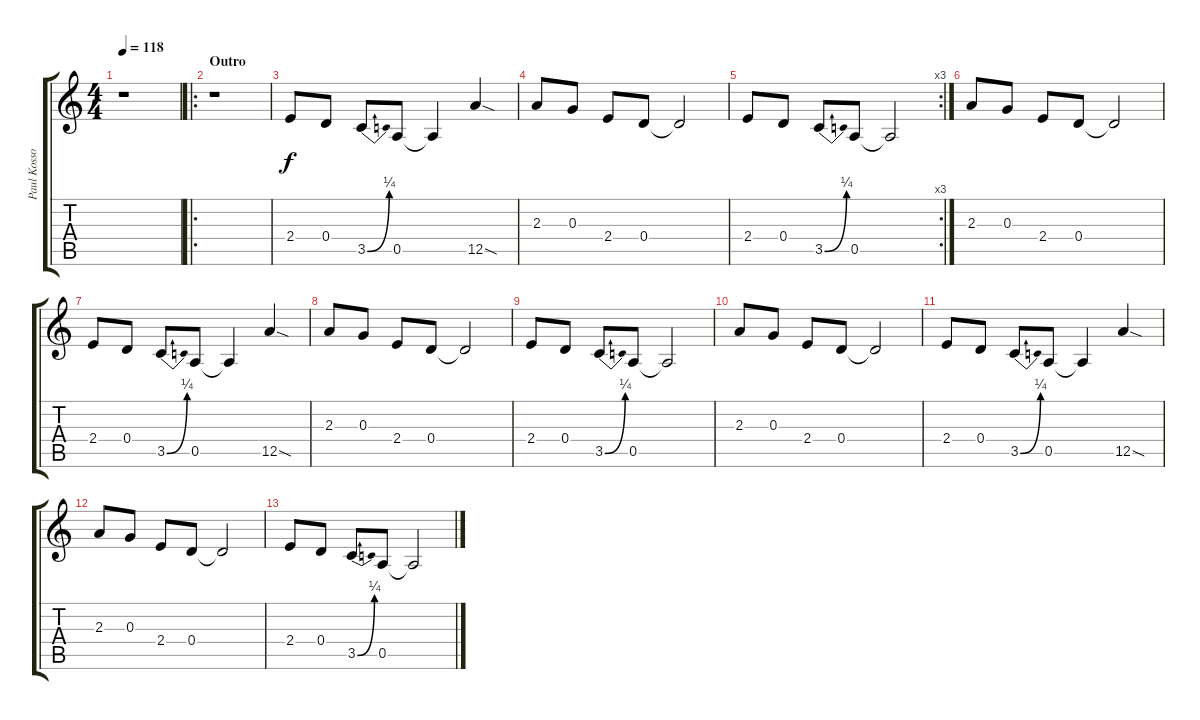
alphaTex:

\track ("Paul Kossoff - Gtr.3" "Paul Kosso") {instrument overdrivenguitar}
\staff {score tabs}
\tuning (E4 B3 G3 D3 A2 E2) {hide}
\ts (4 4)
\tempo 118
\clef g2
\ks c
r.1{dy f} |
\ro
\section ("" "Outro")
r.1 |
2.4.8 0.4.8 3.5{be (bend 0 0 60 1)}.8 0.5.8 0.5{t}.4 12.5{sod}.4 |
2.3.8 0.3.8 2.4.8 0.4.8 0.4{t}.2 |
\rc 3
2.4.8 0.4.8 3.5{be (bend 0 0 60 1)}.8 0.5.8 0.5{t}.2 |
2.3.8 0.3.8 2.4.8 0.4.8 0.4{t}.2 |
2.4.8 0.4.8 3.5{be (bend 0 0 60 1)}.8 0.5.8 0.5{t}.4 12.5{sod}.4 |
2.3.8 0.3.8 2.4.8 0.4.8 0.4{t}.2 |
2.4.8 0.4.8 3.5{be (bend 0 0 60 1)}.8 0.5.8 0.5{t}.2 |
2.3.8 0.3.8 2.4.8 0.4.8 0.4{t}.2 |
2.4.8 0.4.8 3.5{be (bend 0 0 60 1)}.8 0.5.8 0.5{t}.4 12.5{sod}.4 |
2.3.8 0.3.8 2.4.8 0.4.8 0.4{t}.2 |
2.4.8 0.4.8 3.5{be (bend 0 0 60 1)}.8 0.5.8 0.5{t}.2
